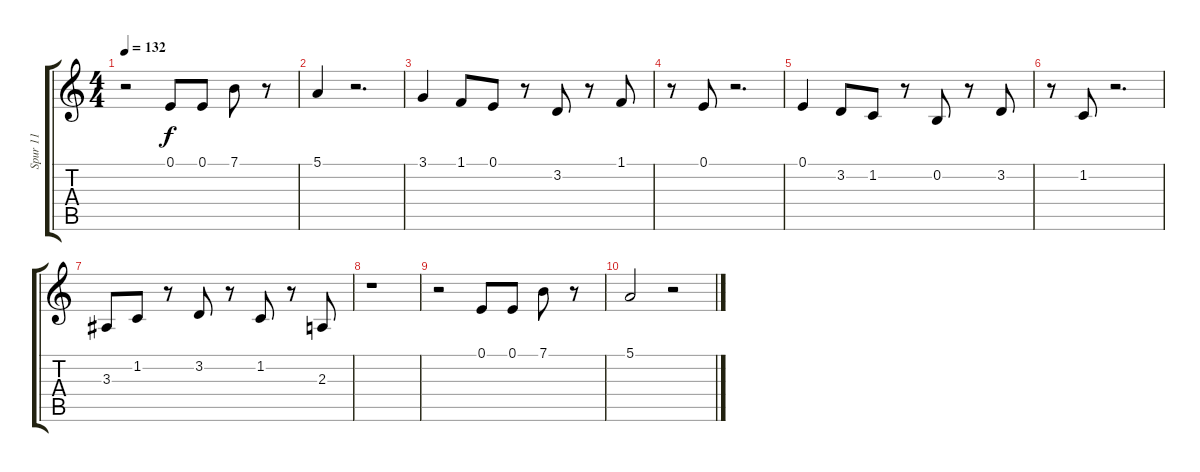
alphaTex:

\track ("Spur 11" "Spur 11") {instrument lead2sawtooth}
\staff {score tabs}
\tuning (E4 B3 G3 D3 A2 E2) {hide}
\ts (4 4)
\tempo 132
\clef g2
\ks c
r.2{dy f} 0.1.8 0.1.8 7.1.8 r.8 |
5.1.4 r.2{d} |
3.1.4 1.1.8 0.1.8 r.8 3.2.8 r.8 1.1.8 |
r.8 0.1.8 r.2{d} |
0.1.4 3.2.8 1.2.8 r.8 0.2.8 r.8 3.2.8 |
r.8 1.2.8 r.2{d} |
3.3.8 1.2.8 r.8 3.2.8 r.8 1.2.8 r.8 2.3.8 |
r.1 |
r.2 0.1.8 0.1.8 7.1.8 r.8 |
5.1.2 r.2
